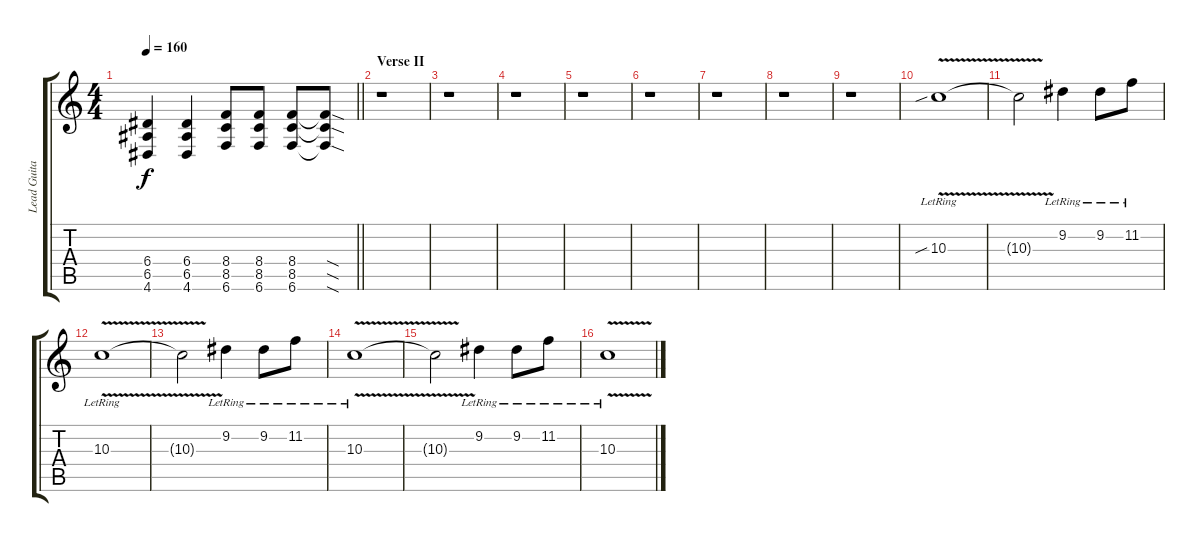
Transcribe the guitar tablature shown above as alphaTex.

\track ("Lead Guitar" "Lead Guita") {instrument electricguitarjazz}
\staff {score tabs}
\tuning (B3 Gb3 D3 A2 E2 B1) {hide}
\ts (4 4)
\tempo 160
\clef g2
\barLineRight lightlight
\ks c
(6.4 6.5 4.6).4{dy f} (6.4 6.5 4.6).4 (8.4 8.5 6.6).8 (8.4 8.5 6.6).8 (8.4 8.5 6.6).8 (8.4{sod t} 8.5{sod t} 6.6{sod t}).8 |
\section ("" "Verse II")
r.1 |
r.1 |
r.1 |
r.1 |
r.1 |
r.1 |
r.1 |
r.1 |
10.3{v sib lr}.1{instrument electricguitarjazz} |
10.3{t}.2 9.2{lr}.4 9.2{lr}.8 11.2{lr}.8 |
10.3{v lr}.1 |
10.3{t}.2 9.2{lr}.4 9.2{lr}.8 11.2{lr}.8 |
10.3{v lr}.1 |
10.3{t}.2 9.2{lr}.4 9.2{lr}.8 11.2{lr}.8 |
10.3{v lr}.1
